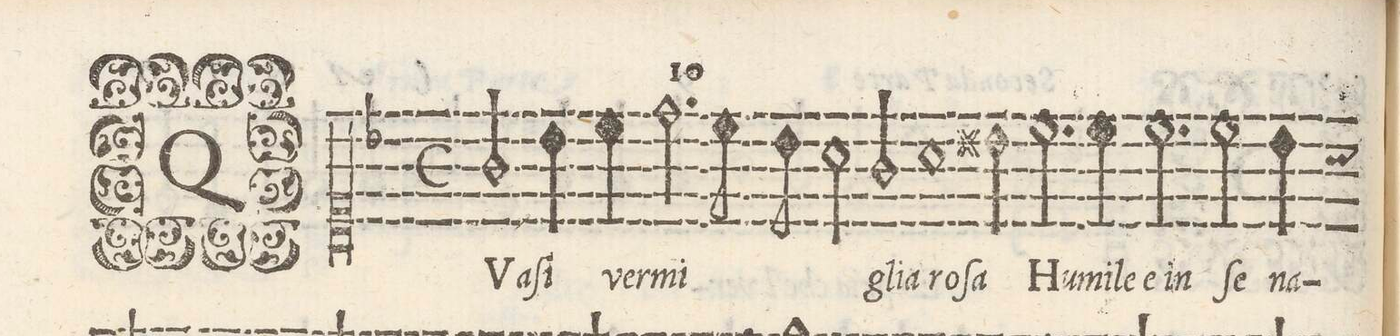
**kern	**text
*I"CANTO	*
*clefC1	*
*k[b-]	*
*met(C)	*
*M2/1	*
2g/	QVa-
4b-\	-ſi
4cc\	ver-
2.dd\	-mi-
8cc\	.
8b-\	.
=2-	=2-
2a\	.
2g/	-glia
1a	ro-
=3-	=3-
2bn\	-ſa
2.cc\	Hu-
4cc\	-mi-
2.cc\	le e in
=4-	=4-
2cc\	ſe
4b-y\	na-
*-	*-
